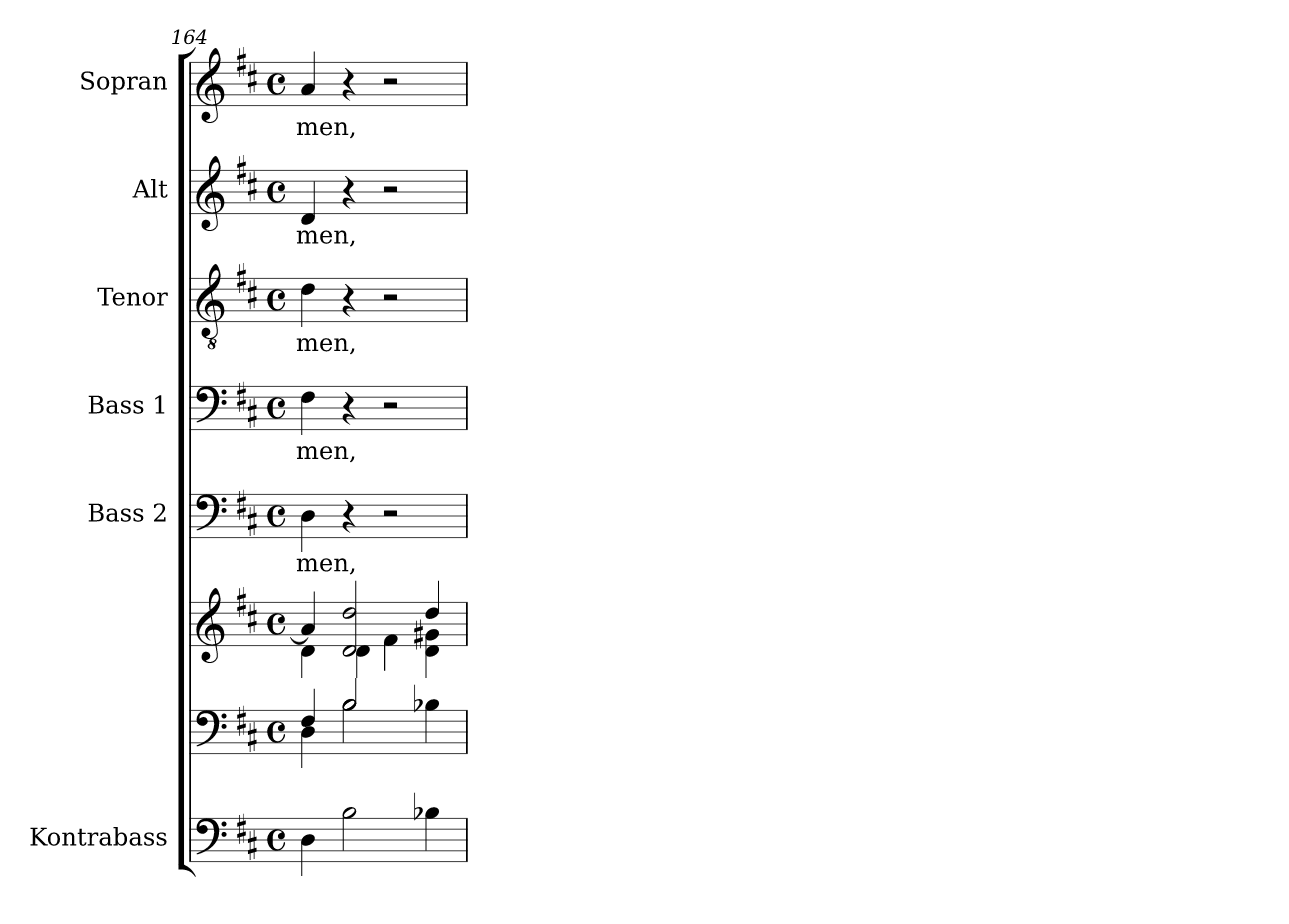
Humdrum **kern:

**kern	**kern	**kern	**kern	**text	**kern	**text	**kern	**text	**kern	**text	**kern	**text
*part7	*part6	*part6	*part5	*part5	*part4	*part4	*part3	*part3	*part2	*part2	*part1	*part1
*staff8	*staff7	*staff6	*staff5	*staff5	*staff4	*staff4	*staff3	*staff3	*staff2	*staff2	*staff1	*staff1
*I"Kontrabass	*	*	*I"Bass 2	*	*I"Bass 1	*	*I"Tenor	*	*I"Alt	*	*I"Sopran	*
*I'Kb.	*	*	*I'B. 2	*	*I'B. 1	*	*I'T.	*	*I'A.	*	*I'S.	*
*clefF4	*clefF4	*clefG2	*clefF4	*	*clefF4	*	*clefGv2	*	*clefG2	*	*clefG2	*
*ITrd7c12	*	*	*	*	*	*	*	*	*	*	*	*
*k[f#c#]	*k[f#c#]	*k[f#c#]	*k[f#c#]	*	*k[f#c#]	*	*k[f#c#]	*	*k[f#c#]	*	*k[f#c#]	*
*D:	*D:	*D:	*D:	*	*D:	*	*D:	*	*D:	*	*D:	*
*M4/4	*M4/4	*M4/4	*M4/4	*	*M4/4	*	*M4/4	*	*M4/4	*	*M4/4	*
*met(c)	*met(c)	*met(c)	*met(c)	*	*met(c)	*	*met(c)	*	*met(c)	*	*met(c)	*
=164	=164	=164	=164	=164	=164	=164	=164	=164	=164	=164	=164	=164
*	*^	*^	*	*	*	*	*	*	*	*	*	*
!	!	!	!	!	!	!LO:LY:b	!	!LO:LY:b	!	!LO:LY:b	!	!LO:LY:b	!	!LO:LY:b
4DD\	4F#/	4D\	4a/]	4d\	4D\	-men,	4F#\	-men,	4d\	-men,	4d/	-men,	4a/	-men,
2BB\	2B/	2B\	2d/ 2dd/	4d\	4r	.	4r	.	4r	.	4r	.	4r	.
.	.	.	.	4f#\	2r	.	2r	.	2r	.	2r	.	2r	.
4BB-X\	4ryy	4B-X\	4dd/	4d\ 4g#X\	.	.	.	.	.	.	.	.	.	.
*	*v	*v	*	*	*	*	*	*	*	*	*	*	*	*
*	*	*v	*v	*	*	*	*	*	*	*	*	*	*
=	=	=	=	=	=	=	=	=	=	=	=	=
*-	*-	*-	*-	*-	*-	*-	*-	*-	*-	*-	*-	*-
